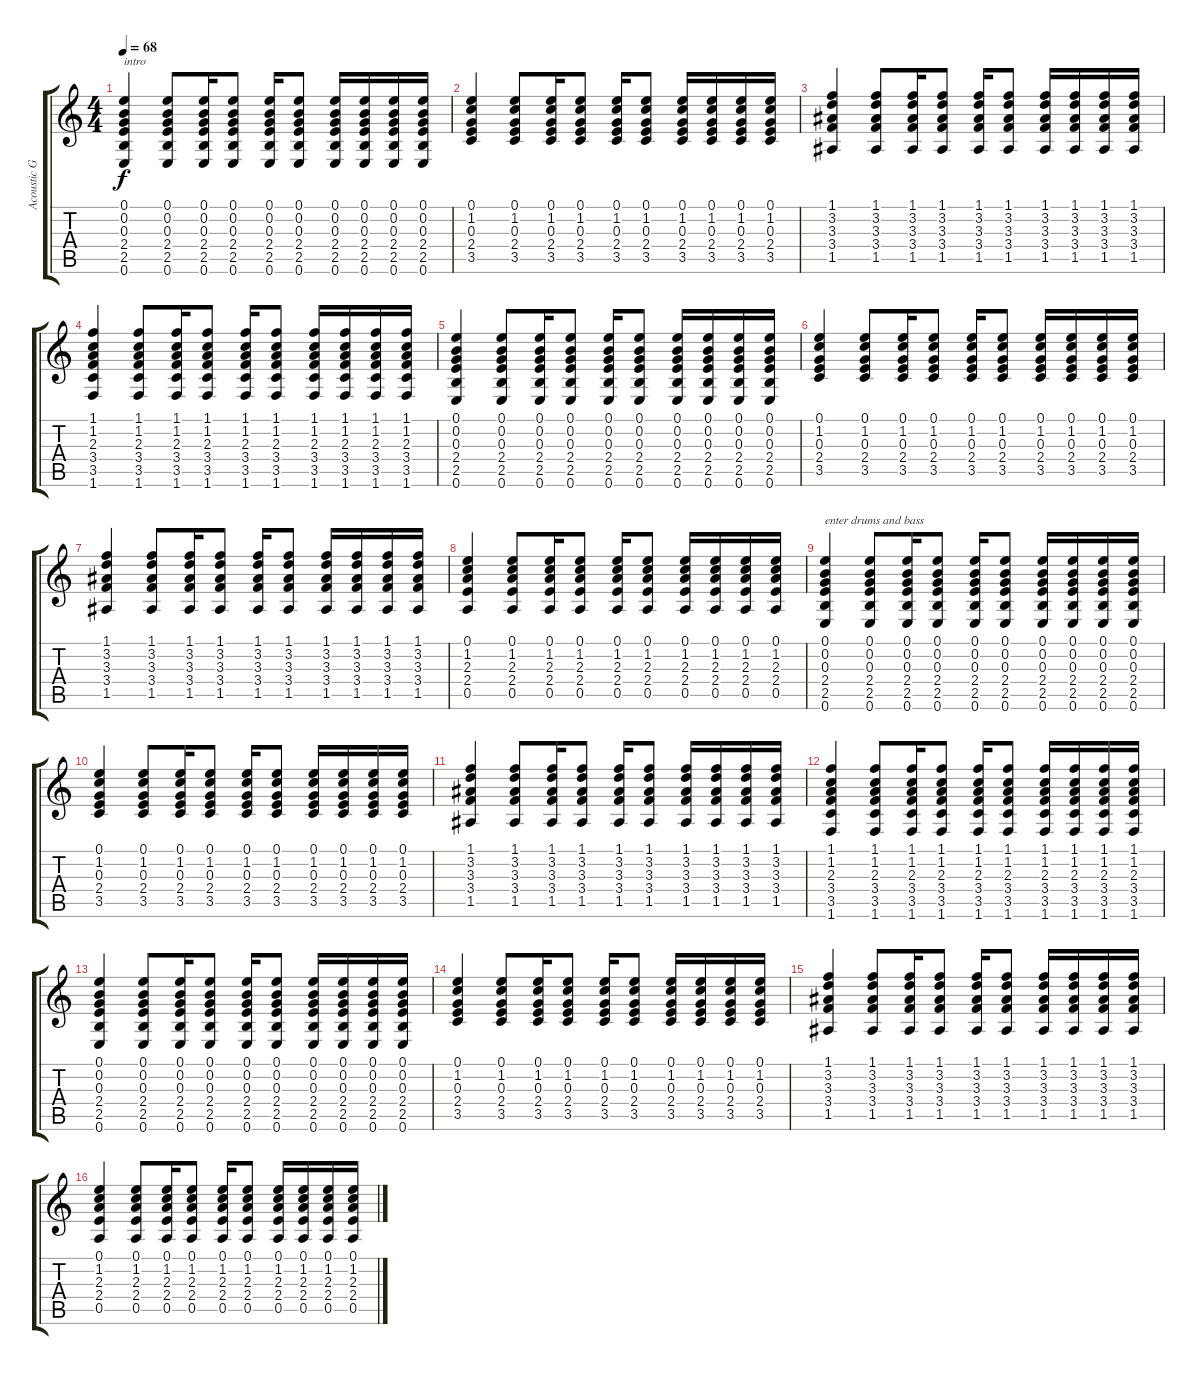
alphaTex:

\track ("Acoustic Guitar" "Acoustic G") {instrument acousticguitarsteel}
\staff {score tabs}
\tuning (E4 B3 G3 D3 A2 E2) {hide}
\ts (4 4)
\tempo 68
\clef g2
\ks c
(0.1 0.2 0.3 2.4 2.5 0.6).4{txt "intro" dy f instrument acousticguitarsteel} (0.1 0.2 0.3 2.4 2.5 0.6).8 (0.1 0.2 0.3 2.4 2.5 0.6).16 (0.1 0.2 0.3 2.4 2.5 0.6).8 (0.1 0.2 0.3 2.4 2.5 0.6).16 (0.1 0.2 0.3 2.4 2.5 0.6).8 (0.1 0.2 0.3 2.4 2.5 0.6).16 (0.1 0.2 0.3 2.4 2.5 0.6).16 (0.1 0.2 0.3 2.4 2.5 0.6).16 (0.1 0.2 0.3 2.4 2.5 0.6).16 |
(0.1 1.2 0.3 2.4 3.5).4 (0.1 1.2 0.3 2.4 3.5).8 (0.1 1.2 0.3 2.4 3.5).16 (0.1 1.2 0.3 2.4 3.5).8 (0.1 1.2 0.3 2.4 3.5).16 (0.1 1.2 0.3 2.4 3.5).8 (0.1 1.2 0.3 2.4 3.5).16 (0.1 1.2 0.3 2.4 3.5).16 (0.1 1.2 0.3 2.4 3.5).16 (0.1 1.2 0.3 2.4 3.5).16 |
(1.1 3.2 3.3 3.4 1.5).4 (1.1 3.2 3.3 3.4 1.5).8 (1.1 3.2 3.3 3.4 1.5).16 (1.1 3.2 3.3 3.4 1.5).8 (1.1 3.2 3.3 3.4 1.5).16 (1.1 3.2 3.3 3.4 1.5).8 (1.1 3.2 3.3 3.4 1.5).16 (1.1 3.2 3.3 3.4 1.5).16 (1.1 3.2 3.3 3.4 1.5).16 (1.1 3.2 3.3 3.4 1.5).16 |
(1.1 1.2 2.3 3.4 3.5 1.6).4 (1.1 1.2 2.3 3.4 3.5 1.6).8 (1.1 1.2 2.3 3.4 3.5 1.6).16 (1.1 1.2 2.3 3.4 3.5 1.6).8 (1.1 1.2 2.3 3.4 3.5 1.6).16 (1.1 1.2 2.3 3.4 3.5 1.6).8 (1.1 1.2 2.3 3.4 3.5 1.6).16 (1.1 1.2 2.3 3.4 3.5 1.6).16 (1.1 1.2 2.3 3.4 3.5 1.6).16 (1.1 1.2 2.3 3.4 3.5 1.6).16 |
(0.1 0.2 0.3 2.4 2.5 0.6).4 (0.1 0.2 0.3 2.4 2.5 0.6).8 (0.1 0.2 0.3 2.4 2.5 0.6).16 (0.1 0.2 0.3 2.4 2.5 0.6).8 (0.1 0.2 0.3 2.4 2.5 0.6).16 (0.1 0.2 0.3 2.4 2.5 0.6).8 (0.1 0.2 0.3 2.4 2.5 0.6).16 (0.1 0.2 0.3 2.4 2.5 0.6).16 (0.1 0.2 0.3 2.4 2.5 0.6).16 (0.1 0.2 0.3 2.4 2.5 0.6).16 |
(0.1 1.2 0.3 2.4 3.5).4 (0.1 1.2 0.3 2.4 3.5).8 (0.1 1.2 0.3 2.4 3.5).16 (0.1 1.2 0.3 2.4 3.5).8 (0.1 1.2 0.3 2.4 3.5).16 (0.1 1.2 0.3 2.4 3.5).8 (0.1 1.2 0.3 2.4 3.5).16 (0.1 1.2 0.3 2.4 3.5).16 (0.1 1.2 0.3 2.4 3.5).16 (0.1 1.2 0.3 2.4 3.5).16 |
(1.1 3.2 3.3 3.4 1.5).4 (1.1 3.2 3.3 3.4 1.5).8 (1.1 3.2 3.3 3.4 1.5).16 (1.1 3.2 3.3 3.4 1.5).8 (1.1 3.2 3.3 3.4 1.5).16 (1.1 3.2 3.3 3.4 1.5).8 (1.1 3.2 3.3 3.4 1.5).16 (1.1 3.2 3.3 3.4 1.5).16 (1.1 3.2 3.3 3.4 1.5).16 (1.1 3.2 3.3 3.4 1.5).16 |
(0.1 1.2 2.3 2.4 0.5).4 (0.1 1.2 2.3 2.4 0.5).8 (0.1 1.2 2.3 2.4 0.5).16 (0.1 1.2 2.3 2.4 0.5).8 (0.1 1.2 2.3 2.4 0.5).16 (0.1 1.2 2.3 2.4 0.5).8 (0.1 1.2 2.3 2.4 0.5).16 (0.1 1.2 2.3 2.4 0.5).16 (0.1 1.2 2.3 2.4 0.5).16 (0.1 1.2 2.3 2.4 0.5).16 |
(0.1 0.2 0.3 2.4 2.5 0.6).4{txt "enter drums and bass"} (0.1 0.2 0.3 2.4 2.5 0.6).8 (0.1 0.2 0.3 2.4 2.5 0.6).16 (0.1 0.2 0.3 2.4 2.5 0.6).8 (0.1 0.2 0.3 2.4 2.5 0.6).16 (0.1 0.2 0.3 2.4 2.5 0.6).8 (0.1 0.2 0.3 2.4 2.5 0.6).16 (0.1 0.2 0.3 2.4 2.5 0.6).16 (0.1 0.2 0.3 2.4 2.5 0.6).16 (0.1 0.2 0.3 2.4 2.5 0.6).16 |
(0.1 1.2 0.3 2.4 3.5).4 (0.1 1.2 0.3 2.4 3.5).8 (0.1 1.2 0.3 2.4 3.5).16 (0.1 1.2 0.3 2.4 3.5).8 (0.1 1.2 0.3 2.4 3.5).16 (0.1 1.2 0.3 2.4 3.5).8 (0.1 1.2 0.3 2.4 3.5).16 (0.1 1.2 0.3 2.4 3.5).16 (0.1 1.2 0.3 2.4 3.5).16 (0.1 1.2 0.3 2.4 3.5).16 |
(1.1 3.2 3.3 3.4 1.5).4 (1.1 3.2 3.3 3.4 1.5).8 (1.1 3.2 3.3 3.4 1.5).16 (1.1 3.2 3.3 3.4 1.5).8 (1.1 3.2 3.3 3.4 1.5).16 (1.1 3.2 3.3 3.4 1.5).8 (1.1 3.2 3.3 3.4 1.5).16 (1.1 3.2 3.3 3.4 1.5).16 (1.1 3.2 3.3 3.4 1.5).16 (1.1 3.2 3.3 3.4 1.5).16 |
(1.1 1.2 2.3 3.4 3.5 1.6).4 (1.1 1.2 2.3 3.4 3.5 1.6).8 (1.1 1.2 2.3 3.4 3.5 1.6).16 (1.1 1.2 2.3 3.4 3.5 1.6).8 (1.1 1.2 2.3 3.4 3.5 1.6).16 (1.1 1.2 2.3 3.4 3.5 1.6).8 (1.1 1.2 2.3 3.4 3.5 1.6).16 (1.1 1.2 2.3 3.4 3.5 1.6).16 (1.1 1.2 2.3 3.4 3.5 1.6).16 (1.1 1.2 2.3 3.4 3.5 1.6).16 |
(0.1 0.2 0.3 2.4 2.5 0.6).4 (0.1 0.2 0.3 2.4 2.5 0.6).8 (0.1 0.2 0.3 2.4 2.5 0.6).16 (0.1 0.2 0.3 2.4 2.5 0.6).8 (0.1 0.2 0.3 2.4 2.5 0.6).16 (0.1 0.2 0.3 2.4 2.5 0.6).8 (0.1 0.2 0.3 2.4 2.5 0.6).16 (0.1 0.2 0.3 2.4 2.5 0.6).16 (0.1 0.2 0.3 2.4 2.5 0.6).16 (0.1 0.2 0.3 2.4 2.5 0.6).16 |
(0.1 1.2 0.3 2.4 3.5).4 (0.1 1.2 0.3 2.4 3.5).8 (0.1 1.2 0.3 2.4 3.5).16 (0.1 1.2 0.3 2.4 3.5).8 (0.1 1.2 0.3 2.4 3.5).16 (0.1 1.2 0.3 2.4 3.5).8 (0.1 1.2 0.3 2.4 3.5).16 (0.1 1.2 0.3 2.4 3.5).16 (0.1 1.2 0.3 2.4 3.5).16 (0.1 1.2 0.3 2.4 3.5).16 |
(1.1 3.2 3.3 3.4 1.5).4 (1.1 3.2 3.3 3.4 1.5).8 (1.1 3.2 3.3 3.4 1.5).16 (1.1 3.2 3.3 3.4 1.5).8 (1.1 3.2 3.3 3.4 1.5).16 (1.1 3.2 3.3 3.4 1.5).8 (1.1 3.2 3.3 3.4 1.5).16 (1.1 3.2 3.3 3.4 1.5).16 (1.1 3.2 3.3 3.4 1.5).16 (1.1 3.2 3.3 3.4 1.5).16 |
(0.1 1.2 2.3 2.4 0.5).4 (0.1 1.2 2.3 2.4 0.5).8 (0.1 1.2 2.3 2.4 0.5).16 (0.1 1.2 2.3 2.4 0.5).8 (0.1 1.2 2.3 2.4 0.5).16 (0.1 1.2 2.3 2.4 0.5).8 (0.1 1.2 2.3 2.4 0.5).16 (0.1 1.2 2.3 2.4 0.5).16 (0.1 1.2 2.3 2.4 0.5).16 (0.1 1.2 2.3 2.4 0.5).16
